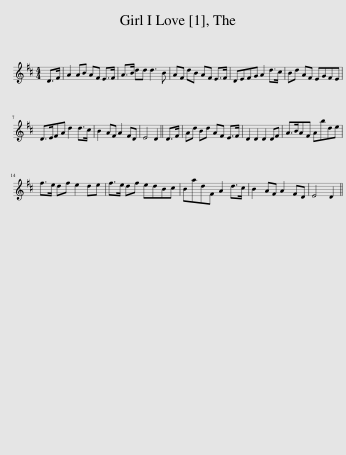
X:1
L:1/8
M:4/4
I:linebreak $
K:D
V:1 treble
V:1
 D>F | A2 AB AF E>F | A>B dd d3 B | AF dB AF E>F | DEFG A2 d>c | %5
 Bd AF EGFE |$ D>EFA d2 d>c | B2 AF A2 FD | E4 D2 || D>F | %10
 Ad Bd AF E>F | D2 D2 D2 DF | A>BAF Abde |$ f>e df e2 de | f>e df edBc | %15
 BadF A2 d>c | B2 AF A2 FD | E4 D2 || %18
